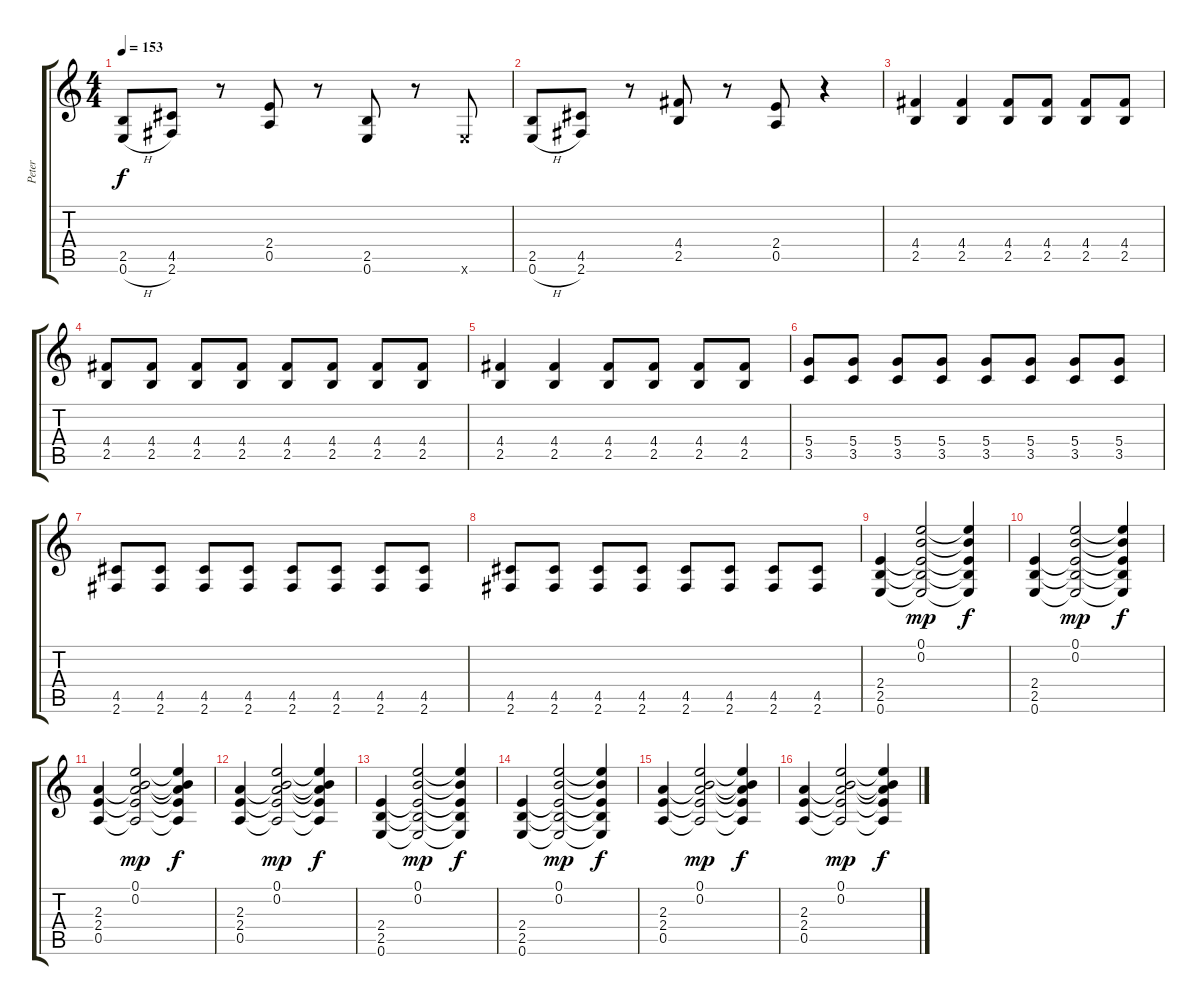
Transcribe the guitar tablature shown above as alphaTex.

\track ("Peter" "Peter") {instrument distortionguitar}
\staff {score tabs}
\tuning (E4 B3 G3 D3 A2 E2) {hide}
\ts (4 4)
\tempo 153
\clef g2
\ks c
(2.5 0.6{h}).8{dy f} (4.5 2.6).8 r.8 (2.4 0.5).8 r.8 (2.5 0.6).8 r.8 0.6{x}.8 |
(2.5 0.6{h}).8 (4.5 2.6).8 r.8 (4.4 2.5).8 r.8 (2.4 0.5).8 r.4 |
(4.4 2.5).4 (4.4 2.5).4 (4.4 2.5).8 (4.4 2.5).8 (4.4 2.5).8 (4.4 2.5).8 |
(4.4 2.5).8 (4.4 2.5).8 (4.4 2.5).8 (4.4 2.5).8 (4.4 2.5).8 (4.4 2.5).8 (4.4 2.5).8 (4.4 2.5).8 |
(4.4 2.5).4 (4.4 2.5).4 (4.4 2.5).8 (4.4 2.5).8 (4.4 2.5).8 (4.4 2.5).8 |
(5.4 3.5).8 (5.4 3.5).8 (5.4 3.5).8 (5.4 3.5).8 (5.4 3.5).8 (5.4 3.5).8 (5.4 3.5).8 (5.4 3.5).8 |
(4.5 2.6).8 (4.5 2.6).8 (4.5 2.6).8 (4.5 2.6).8 (4.5 2.6).8 (4.5 2.6).8 (4.5 2.6).8 (4.5 2.6).8 |
(4.5 2.6).8 (4.5 2.6).8 (4.5 2.6).8 (4.5 2.6).8 (4.5 2.6).8 (4.5 2.6).8 (4.5 2.6).8 (4.5 2.6).8 |
(2.4 2.5 0.6).4 (0.1 0.2 2.4{t} 2.5{t} 0.6{t}).2{dy mp} (0.1{t} 0.2{t} 2.4{t} 2.5{t} 0.6{t}).4{dy f} |
(2.4 2.5 0.6).4 (0.1 0.2 2.4{t} 2.5{t} 0.6{t}).2{dy mp} (0.1{t} 0.2{t} 2.4{t} 2.5{t} 0.6{t}).4{dy f} |
(2.3 2.4 0.5).4 (0.1 0.2 2.3{t} 2.4{t} 0.5{t}).2{dy mp} (0.1{t} 0.2{t} 2.3{t} 2.4{t} 0.5{t}).4{dy f} |
(2.3 2.4 0.5).4 (0.1 0.2 2.3{t} 2.4{t} 0.5{t}).2{dy mp} (0.1{t} 0.2{t} 2.3{t} 2.4{t} 0.5{t}).4{dy f} |
(2.4 2.5 0.6).4 (0.1 0.2 2.4{t} 2.5{t} 0.6{t}).2{dy mp} (0.1{t} 0.2{t} 2.4{t} 2.5{t} 0.6{t}).4{dy f} |
(2.4 2.5 0.6).4 (0.1 0.2 2.4{t} 2.5{t} 0.6{t}).2{dy mp} (0.1{t} 0.2{t} 2.4{t} 2.5{t} 0.6{t}).4{dy f} |
(2.3 2.4 0.5).4 (0.1 0.2 2.3{t} 2.4{t} 0.5{t}).2{dy mp} (0.1{t} 0.2{t} 2.3{t} 2.4{t} 0.5{t}).4{dy f} |
(2.3 2.4 0.5).4 (0.1 0.2 2.3{t} 2.4{t} 0.5{t}).2{dy mp} (0.1{t} 0.2{t} 2.3{t} 2.4{t} 0.5{t}).4{dy f}
